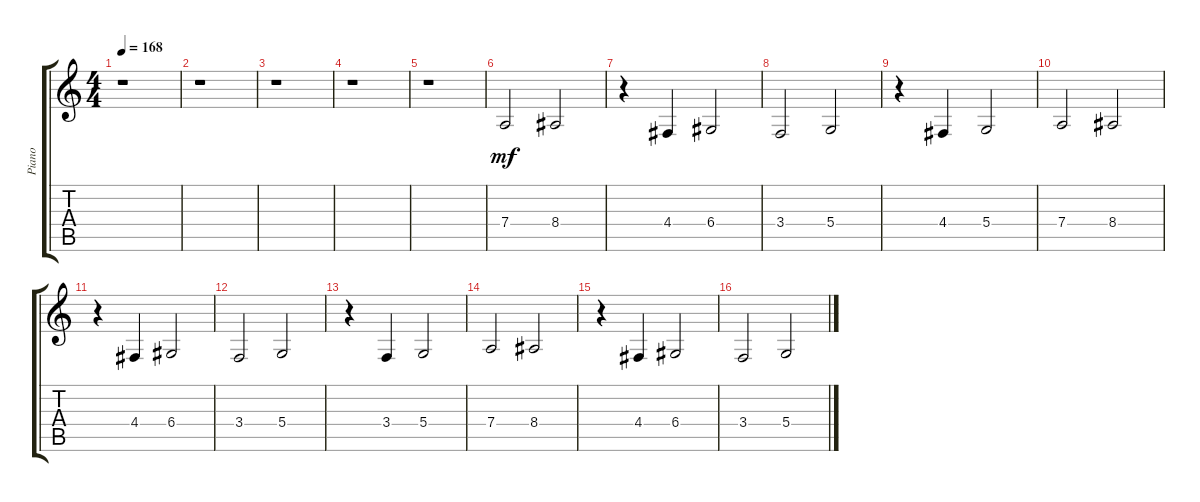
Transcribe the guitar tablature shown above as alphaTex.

\track ("Piano" "Piano") {instrument acousticgrandpiano}
\staff {score tabs}
\tuning (E4 B3 G3 D3 A2 E2) {hide}
\ts (4 4)
\tempo 168
\clef g2
\ks c
r.1{dy mp} |
r.1 |
r.1 |
r.1 |
r.1 |
7.4.2{dy mf volume 10 instrument pad4choir} 8.4.2 |
r.4 4.4.4 6.4.2 |
3.4.2 5.4.2 |
r.4 4.4.4 5.4.2 |
7.4.2 8.4.2 |
r.4 4.4.4 6.4.2 |
3.4.2 5.4.2 |
r.4 3.4.4 5.4.2 |
7.4.2 8.4.2 |
r.4 4.4.4 6.4.2 |
3.4.2 5.4.2
